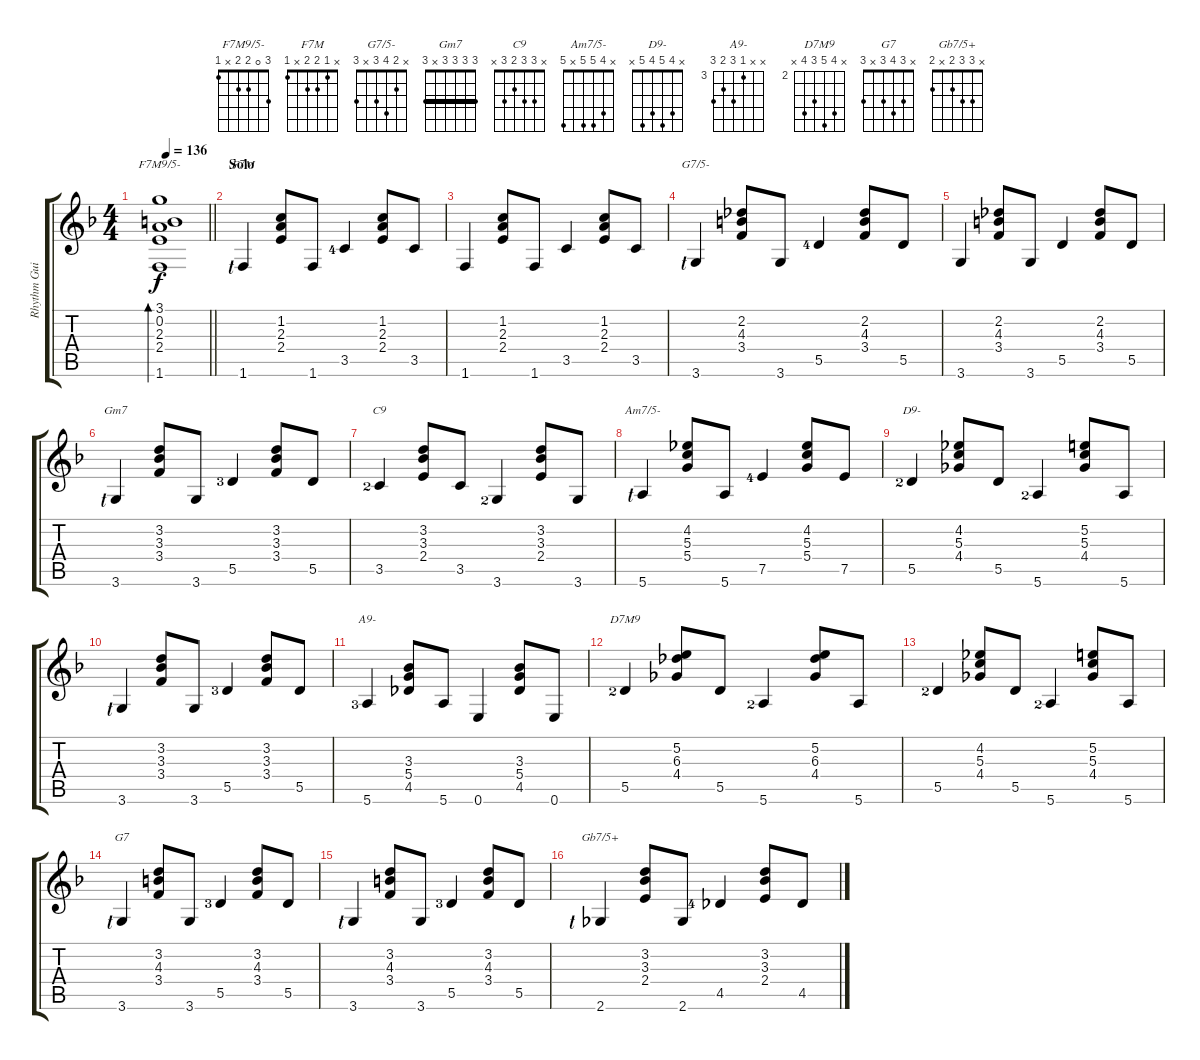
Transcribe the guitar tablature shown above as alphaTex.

\track ("Rhythm Guitar" "Rhythm Gui") {instrument acousticguitarnylon}
\staff {score tabs}
\tuning (E4 B3 G3 D3 A2 E2) {hide}
\chord ("F7M9/5-" 3 0 2 2 x 1)
\chord ("F7M" x 1 2 2 x 1)
\chord ("G7/5-" x 2 4 3 x 3)
\chord ("Gm7" 3 3 3 3 x 3) {barre 3}
\chord ("C9" x 3 3 2 3 x)
\chord ("Am7/5-" x 4 5 5 x 5)
\chord ("D9-" x 4 5 4 5 x)
\chord ("A9-" x x 3 5 4 5) {firstfret 3}
\chord ("D7M9" x 5 6 4 5 x) {firstfret 2}
\chord ("G7" x 3 4 3 x 3)
\chord ("Gb7/5+" x 3 3 2 x 2)
\ts (4 4)
\tempo 136
\clef g2
\barLineRight lightlight
\ks f
(3.1 0.2 2.3 2.4 1.6).1{bd 120 ch "F7M9/5-" dy f} |
\section ("" "Solo")
1.6{lf 1}.4{ch "F7M"} (1.2 2.3 2.4).8 1.6.8 3.5{lf 5}.4 (1.2 2.3 2.4).8 3.5.8 |
1.6.4 (1.2 2.3 2.4).8 1.6.8 3.5.4 (1.2 2.3 2.4).8 3.5.8 |
3.6{lf 1}.4{ch "G7/5-"} (2.2 4.3 3.4).8 3.6.8 5.5{lf 5}.4 (2.2 4.3 3.4).8 5.5.8 |
3.6.4 (2.2 4.3 3.4).8 3.6.8 5.5.4 (2.2 4.3 3.4).8 5.5.8 |
3.6{lf 1}.4{ch "Gm7"} (3.2 3.3 3.4).8 3.6.8 5.5{lf 4}.4 (3.2 3.3 3.4).8 5.5.8 |
3.5{lf 3}.4{ch "C9"} (3.2 3.3 2.4).8 3.5.8 3.6{lf 3}.4 (3.2 3.3 2.4).8 3.6.8 |
5.6{lf 1}.4{ch "Am7/5-"} (4.2 5.3 5.4).8 5.6.8 7.5{lf 5}.4 (4.2 5.3 5.4).8 7.5.8 |
5.5{lf 3}.4{ch "D9-"} (4.2 5.3 4.4).8 5.5.8 5.6{lf 3}.4 (5.2 5.3 4.4).8 5.6.8 |
3.6{lf 1}.4 (3.2 3.3 3.4).8 3.6.8 5.5{lf 4}.4 (3.2 3.3 3.4).8 5.5.8 |
5.6{lf 4}.4{ch "A9-"} (3.3 5.4 4.5).8 5.6.8 0.6.4 (3.3 5.4 4.5).8 0.6.8 |
5.5{lf 3}.4{ch "D7M9"} (5.2 6.3 4.4).8 5.5.8 5.6{lf 3}.4 (5.2 6.3 4.4).8 5.6.8 |
5.5{lf 3}.4 (4.2 5.3 4.4).8 5.5.8 5.6{lf 3}.4 (5.2 5.3 4.4).8 5.6.8 |
3.6{lf 1}.4{ch "G7"} (3.2 4.3 3.4).8 3.6.8 5.5{lf 4}.4 (3.2 4.3 3.4).8 5.5.8 |
3.6{lf 1}.4 (3.2 4.3 3.4).8 3.6.8 5.5{lf 4}.4 (3.2 4.3 3.4).8 5.5.8 |
2.6{lf 1}.4{ch "Gb7/5+"} (3.2 3.3 2.4).8 2.6.8 4.5{lf 5}.4 (3.2 3.3 2.4).8 4.5.8
